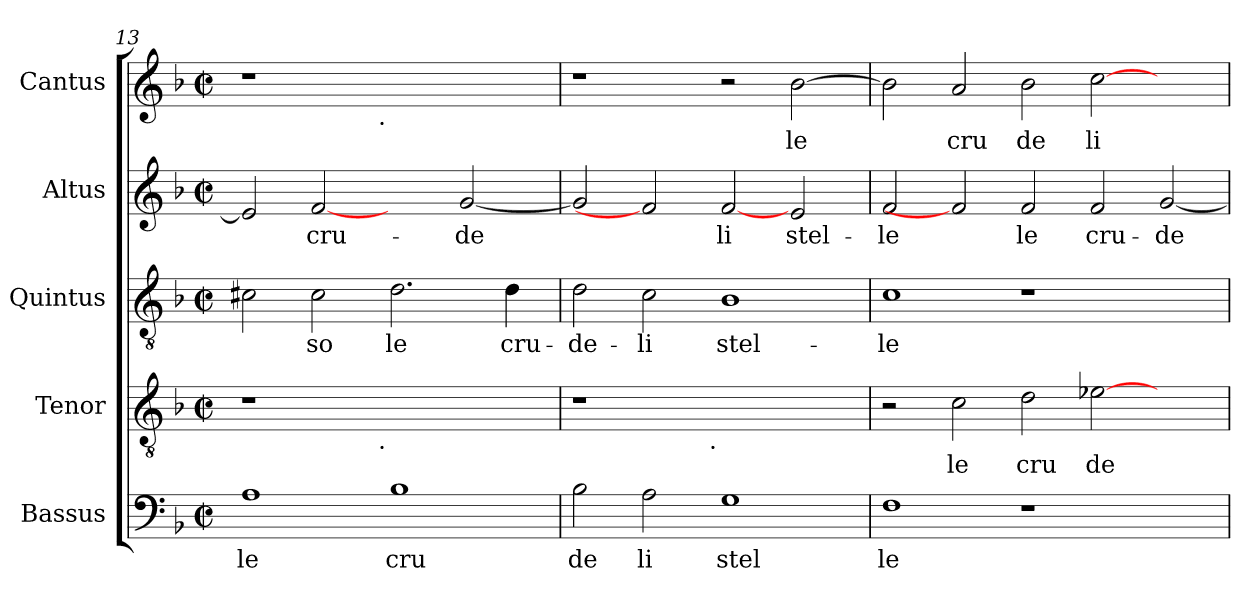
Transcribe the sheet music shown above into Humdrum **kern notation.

**kern	**text	**kern	**text	**kern	**text	**kern	**text	**kern	**text
*part5	*part5	*part4	*part4	*part3	*part3	*part2	*part2	*part1	*part1
*staff5	*staff5	*staff4	*staff4	*staff3	*staff3	*staff2	*staff2	*staff1	*staff1
*I"Bassus	*	*I"Tenor	*	*I"Quintus	*	*I"Altus	*	*I"Cantus	*
!!LO:LB:g=z
*clefF4	*	*clefGv2	*	*clefGv2	*	*clefG2	*	*clefG2	*
*k[b-]	*	*k[b-]	*	*k[b-]	*	*k[b-]	*	*k[b-]	*
*F:	*	*F:	*	*F:	*	*F:	*	*F:	*
*M2/2	*	*M2/2	*	*M2/2	*	*M2/2	*	*M2/2	*
*met(c|)	*	*met(c|)	*	*met(c|)	*	*met(c|)	*	*met(c|)	*
=13	=13	=13	=13	=13	=13	=13	=13	=13	=13
!	!LO:LY:b:cj	!	!	!	!LO:LY:b:cj	!	!LO:LY:b:cj	!	!
*	*	*^	*	*	*	*	*	*^	*
1A	le	1r	2ryy	.	2c#X\	--	2e/]	.	1r	2ryy	.
!	!	!	!	!	!	!LO:LY:b:cj	!	!LO:LY:b:cj	!	!	!
.	.	.	4...ryy	.	2c#\	-so	[2f	cru-	.	4...ryy	.
!	!	!	!	!	!	!	!	!	!	!LO:TX:b:t=.	!
!	!	!	!LO:TX:b:t=.	!	!	!	!	!	!	!	!
.	.	.	1ryy	.	.	.	.	.	.	1ryy	.
!	!LO:LY:b:cj	!	!	!	!	!LO:LY:b:cj	!	!	!	!	!
1B-	cru	1ryy	.	.	2.d\	le	2ryy	.	1ryy	.	.
!	!	!	!	!	!	!	!	!LO:LY:b:cj	!	!	!
.	.	.	.	.	.	.	[<2g/	-de-	.	.	.
!	!	!	!	!	!	!LO:LY:b:cj	!	!	!	!	!
.	.	.	.	.	4d\	cru-	.	.	.	.	.
.	.	.	32ryy	.	.	.	.	.	.	32ryy	.
=14	=14	=14	=14	=14	=14	=14	=14	=14	=14	=14	=14
!	!LO:LY:b:cj	!	!	!	!	!LO:LY:b:cj	!	!LO:LY:b:cj	!	!	!
*	*	*	*	*	*	*	*	*	*v	*v	*
2B-\	de	1r	2ryy	.	2d\	-de-	2g/]	--	1r	.
!	!LO:LY:b:cj	!	!	!	!	!LO:LY:b:cj	!	!	!	!
2A\	li	.	4...ryy	.	2c\	-li	2f]	.	.	.
!	!	!	!LO:TX:b:t=.	!	!	!	!	!	!	!
.	.	.	1ryy	.	.	.	.	.	.	.
!	!LO:LY:b:cj	!	!	!	!	!LO:LY:b:cj	!	!LO:LY:b:cj	!	!
1G	stel	1ryy	.	.	1B-	stel-	[2f	-li	2r	.
!	!	!	!	!	!	!	!	!LO:LY:b:cj	!	!LO:LY:b:cj
.	.	.	.	.	.	.	2e/	stel-	[>2b-\	le
.	.	.	32ryy	.	.	.	.	.	.	.
=15	=15	=15	=15	=15	=15	=15	=15	=15	=15	=15
!	!LO:LY:b:cj	!	!	!	!	!LO:LY:b:cj	!	!LO:LY:b:cj	!	!LO:LY:b:cj
*	*	*v	*v	*	*	*	*	*	*	*
1F	le	2r	.	1c	-le	2f/	-le	2b-\]	.
!	!	!	!LO:LY:b:cj	!	!	!	!	!	!LO:LY:b:cj
.	.	2c\	le	.	.	2f]	.	2a/	cru
!	!	!	!LO:LY:b:cj	!	!	!	!LO:LY:b:cj	!	!LO:LY:b:cj
1r	.	2d\	cru	1r	.	2f/	le	2b-\	de
!	!	!	!LO:LY:b:cj	!	!	!	!LO:LY:b:cj	!	!LO:LY:b:cj
.	.	[>2e-X\	de	.	.	2f/	cru-	[>2cc\	li
!	!	!	!	!	!	!	!LO:LY:b:cj	!	!
2ryy	.	2ryy	.	2ryy	.	[<2g/	-de-	2ryy	.
=	=	=	=	=	=	=	=	=	=
*-	*-	*-	*-	*-	*-	*-	*-	*-	*-
